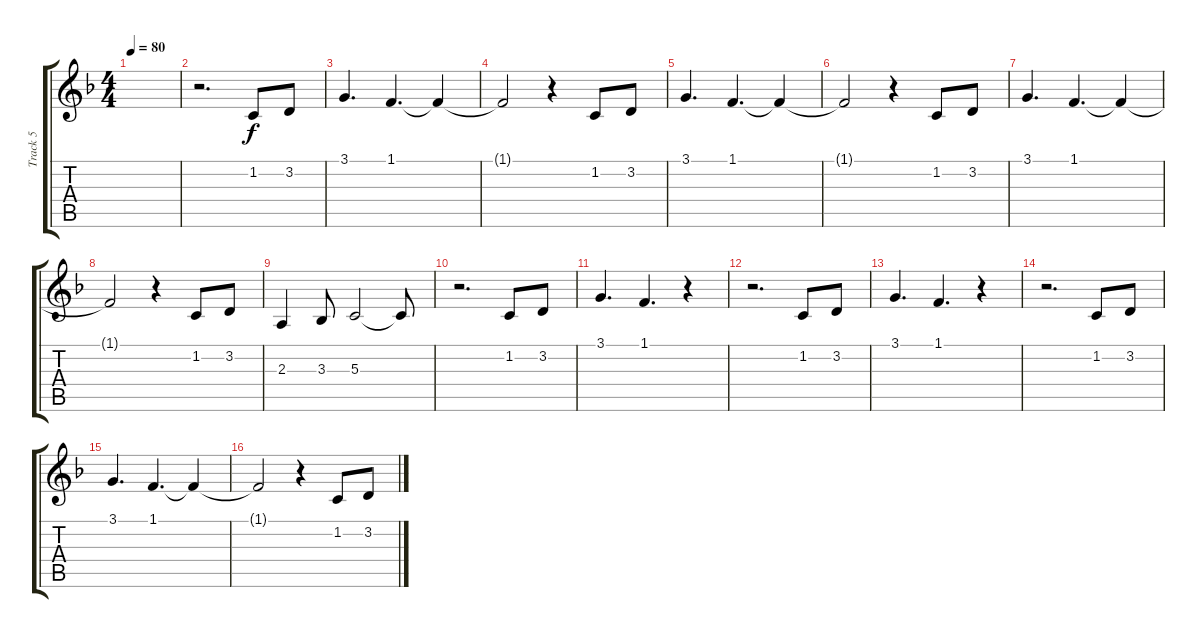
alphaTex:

\track ("Track 5" "Track 5") {instrument altosax}
\staff {score tabs}
\tuning (E4 B3 G3 D3 A2 E2) {hide}
\ts (4 4)
\tempo 80
\clef g2
\ks f
|
r.2{d} 1.2.8 3.2.8 |
3.1.4{d} 1.1.4{d} 1.1{t}.4 |
1.1{t}.2 r.4 1.2.8 3.2.8 |
3.1.4{d} 1.1.4{d} 1.1{t}.4 |
1.1{t}.2 r.4 1.2.8 3.2.8 |
3.1.4{d} 1.1.4{d} 1.1{t}.4 |
1.1{t}.2 r.4 1.2.8 3.2.8 |
2.3.4 3.3.8 5.3.2 5.3{t}.8 |
r.2{d} 1.2.8 3.2.8 |
3.1.4{d} 1.1.4{d} r.4 |
r.2{d} 1.2.8 3.2.8 |
3.1.4{d} 1.1.4{d} r.4 |
r.2{d} 1.2.8 3.2.8 |
3.1.4{d} 1.1.4{d} 1.1{t}.4 |
1.1{t}.2 r.4 1.2.8 3.2.8
